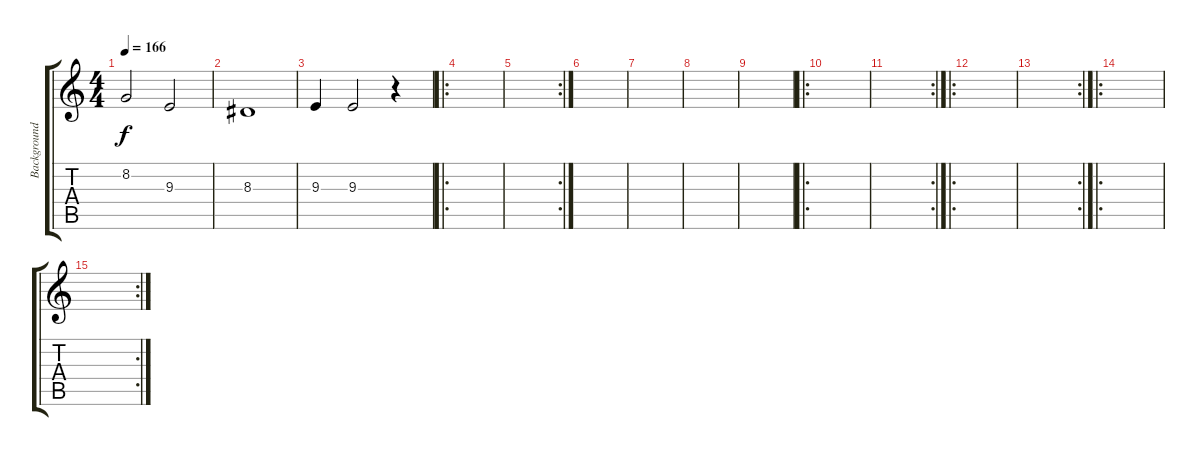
\track ("Background Effects" "Background") {instrument fx5brightness}
\staff {score tabs}
\tuning (E4 B3 G3 D3 A2 E2) {hide}
\ts (4 4)
\tempo 166
\clef g2
\ks c
8.2.2{dy f} 9.3.2 |
8.3.1 |
9.3.4 9.3.2 r.4 |
\ro
|
\rc 2
|
|
|
|
|
\ro
|
\rc 2
|
\ro
|
\rc 2
|
\ro
|
\rc 2
